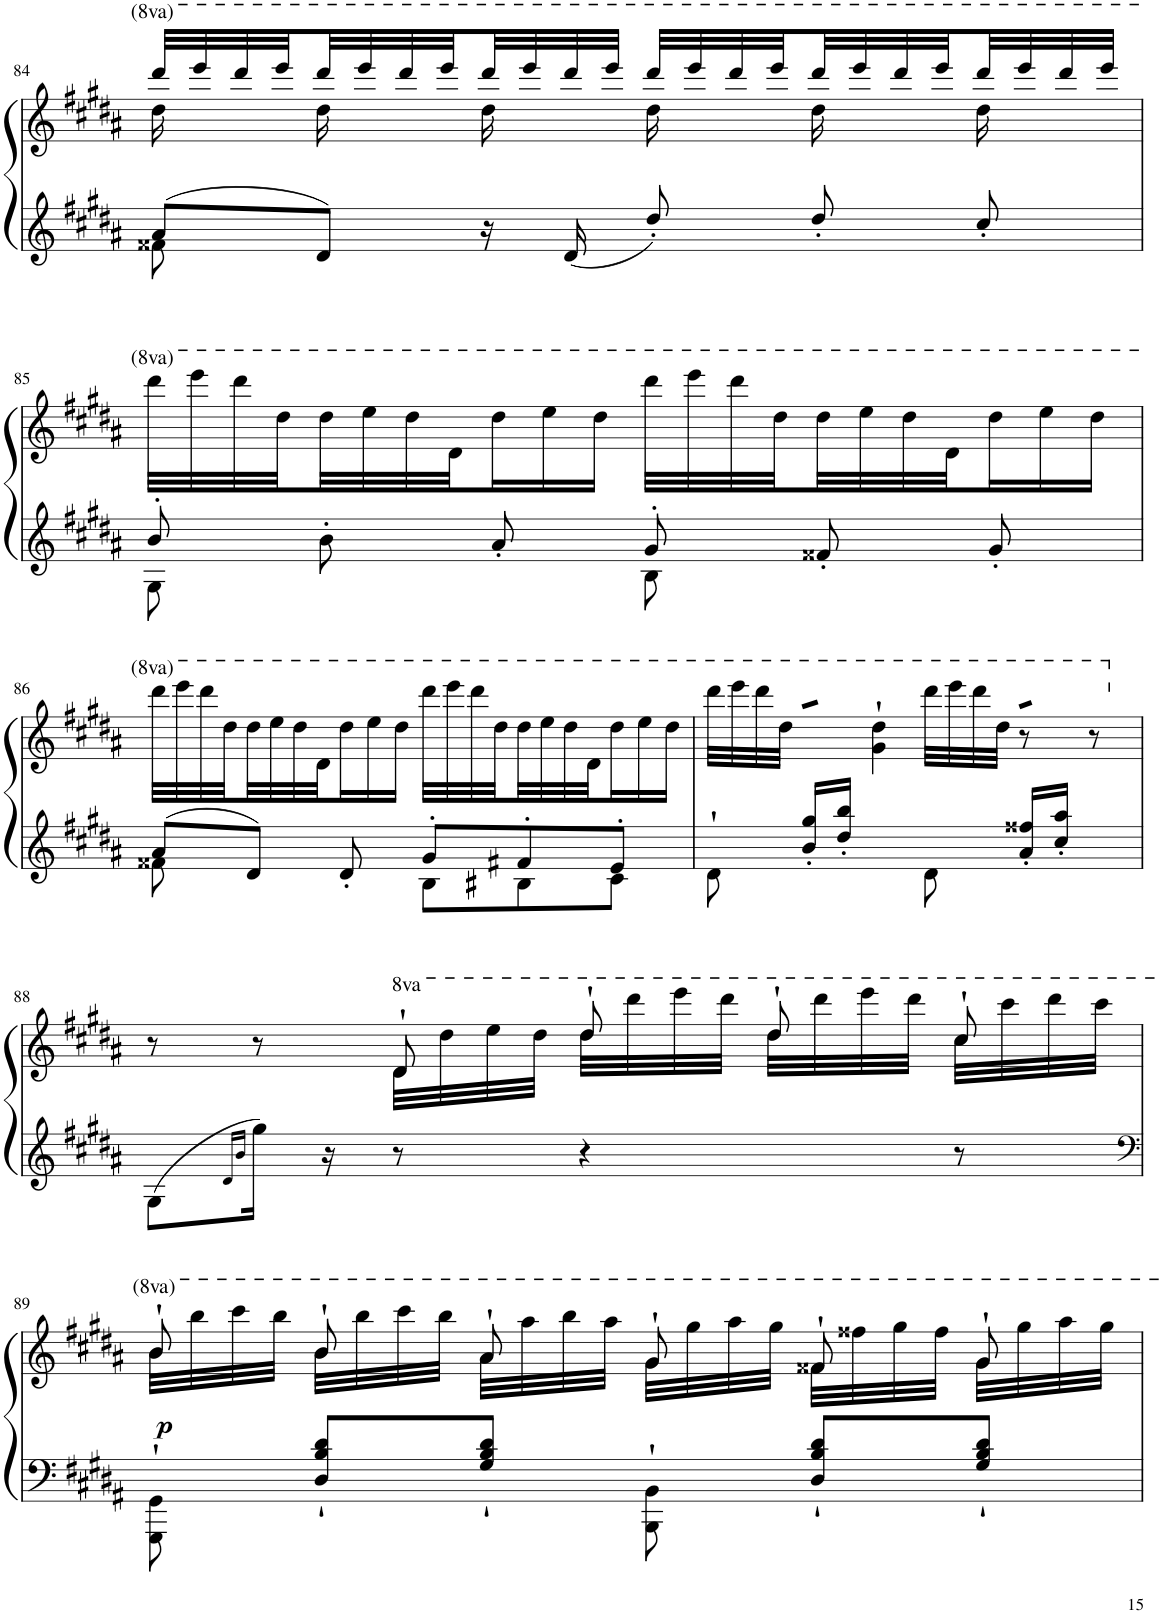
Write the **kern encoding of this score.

**kern	**kern	**dynam
*part1	*part1	*part1
*staff2	*staff1	*staff1/2
*I"Piano	*	*
*I'Pno	*	*
!!LO:PB:g=z
*clefG2	*clefG2	*
*k[f#c#g#d#a#]	*k[f#c#g#d#a#]	*
*M6/8	*M6/8	*
=84	=84	=84
*^	*^	*
8a#/L	8f##X\	32dddd#/LLL	16ddd#\	.
.	.	32eeee/	.	.
.	.	32dddd#/	16ryy	.
.	.	32eeee/	.	.
8d#/J	2ryy	32dddd#/	16ddd#\	.
.	.	32eeee/	.	.
.	.	32dddd#/	16ryy	.
.	.	32eeee/	.	.
16r	.	32dddd#/	16ddd#\	.
.	.	32eeee/	.	.
16d#/	.	32dddd#/	16ryy	.
.	.	32eeee/JJJ	.	.
8dd#'/	.	32dddd#/LLL	16ddd#\	.
.	.	32eeee/	.	.
.	.	32dddd#/	16ryy	.
.	.	32eeee/	.	.
8dd#'/	.	32dddd#/	16ddd#\	.
.	.	32eeee/	.	.
.	.	32dddd#/	16ryy	.
.	.	32eeee/	.	.
8cc#'/	8ryy	32dddd#/	16ddd#\	.
.	.	32eeee/	.	.
.	.	32dddd#/	16ryy	.
.	.	32eeee/JJJ	.	.
*	*	*v	*v	*
!!LO:LB:g=z
=85	=85	=85	=85
8b'/	8G#\	32dddd#\LLL	.
.	.	32eeee\	.
.	.	32dddd#\	.
.	.	32ddd#\	.
8b'\	4ryy	32ddd#\	.
.	.	32eee\	.
.	.	32ddd#\	.
.	.	32dd#\J	.
*	*	*Xtuplet	*
8a#'/	.	24ddd#\	.
.	.	24eee\	.
.	.	24ddd#\JJ	.
8g#'/	8B\	32dddd#\LLL	.
.	.	32eeee\	.
.	.	32dddd#\	.
.	.	32ddd#\	.
8f##X'/	4ryy	32ddd#\	.
.	.	32eee\	.
.	.	32ddd#\	.
.	.	32dd#\J	.
8g#'/	.	24ddd#\	.
.	.	24eee\	.
.	.	24ddd#\JJ	.
!!LO:LB:g=z
=86	=86	=86	=86
8a#/L	8f##X\	32dddd#\LLL	.
.	.	32eeee\	.
.	.	32dddd#\	.
.	.	32ddd#\	.
8d#/J	4ryy	32ddd#\	.
.	.	32eee\	.
.	.	32ddd#\	.
.	.	32dd#\J	.
8d#'/	.	24ddd#\	.
.	.	24eee\	.
.	.	24ddd#\JJ	.
8g#'/L	8B\L	32dddd#\LLL	.
.	.	32eeee\	.
.	.	32dddd#\	.
.	.	32ddd#\	.
8f#X'/	8B#X\	32ddd#\	.
.	.	32eee\	.
.	.	32ddd#\	.
.	.	32dd#\J	.
8e'/J	8c#\J	24ddd#\	.
.	.	24eee\	.
.	.	24ddd#\JJ	.
*v	*v	*	*
=87	=87	=87
8d#'`\	32dddd#\LLL	.
.	32eeee\	.
.	32dddd#\	.
.	32ddd#\JJJ	.
16b/' 16gg#/'LL	16ryy	.
16dd#/' 16bb/'JJ	16ryy	.
8ryy	12.gg#\'` 12.ddd#\'`	.
8d#\	32dddd#\LLL	.
.	32eeee\	.
.	32dddd#\	.
.	32ddd#\JJJ	.
16a#/' 16ff##X/'LL	8r	.
16cc#/' 16aa#/'JJ	.	.
8ryy	16ryy	.
.	8r	.
16ryy	.	.
!!LO:LB:g=z
=88	=88	=88
*	*^	*
8G#\L	8r	4ryy	.
16qd#/LL	.	.	.
16qb/JJ	.	.	.
16gg#\Jk	8r	.	.
16r	.	.	.
8r	8dd#'`/	32dd#\LLL	.
.	.	32ddd#\	.
.	.	32eee\	.
.	.	32ddd#\JJJ	.
4r	8ddd#'`/	32ddd#\LLL	.
.	.	32dddd#\	.
.	.	32eeee\	.
.	.	32dddd#\JJJ	.
.	8ddd#'`/	32ddd#\LLL	.
.	.	32dddd#\	.
.	.	32eeee\	.
.	.	32dddd#\JJJ	.
8r	8ccc#'`/	32ccc#\LLL	.
.	.	32cccc#\	.
.	.	32dddd#\	.
.	.	32cccc#\JJJ	.
!!LO:LB:g=z	!!
=89	=89	=89	=89
*clefF4	*	*	*
!	!	!	!LO:DY:b
8GGG#\'` 8GG#\'`	8bb'`/	32bb\LLL	p
.	.	32bbb\	.
.	.	32cccc#\	.
.	.	32bbb\JJJ	.
8D#/'` 8B/'` 8d#/'`L	8bb'`/	32bb\LLL	.
.	.	32bbb\	.
.	.	32cccc#\	.
.	.	32bbb\JJJ	.
8G#/'` 8B/'` 8d#/'`J	8aa#'`/	32aa#\LLL	.
.	.	32aaa#\	.
.	.	32bbb\	.
.	.	32aaa#\JJJ	.
8BBB\'` 8BB\'`	8gg#'`/	32gg#\LLL	.
.	.	32ggg#\	.
.	.	32aaa#\	.
.	.	32ggg#\JJJ	.
8D#/'` 8B/'` 8d#/'`L	8ff##X'`/	32ff##X\LLL	.
.	.	32fff##X\	.
.	.	32ggg#\	.
.	.	32fff##\JJJ	.
8G#/'` 8B/'` 8d#/'`J	8gg#'`/	32gg#\LLL	.
.	.	32ggg#\	.
.	.	32aaa#\	.
.	.	32ggg#\JJJ	.
*	*v	*v	*
=	=	=
*-	*-	*-
